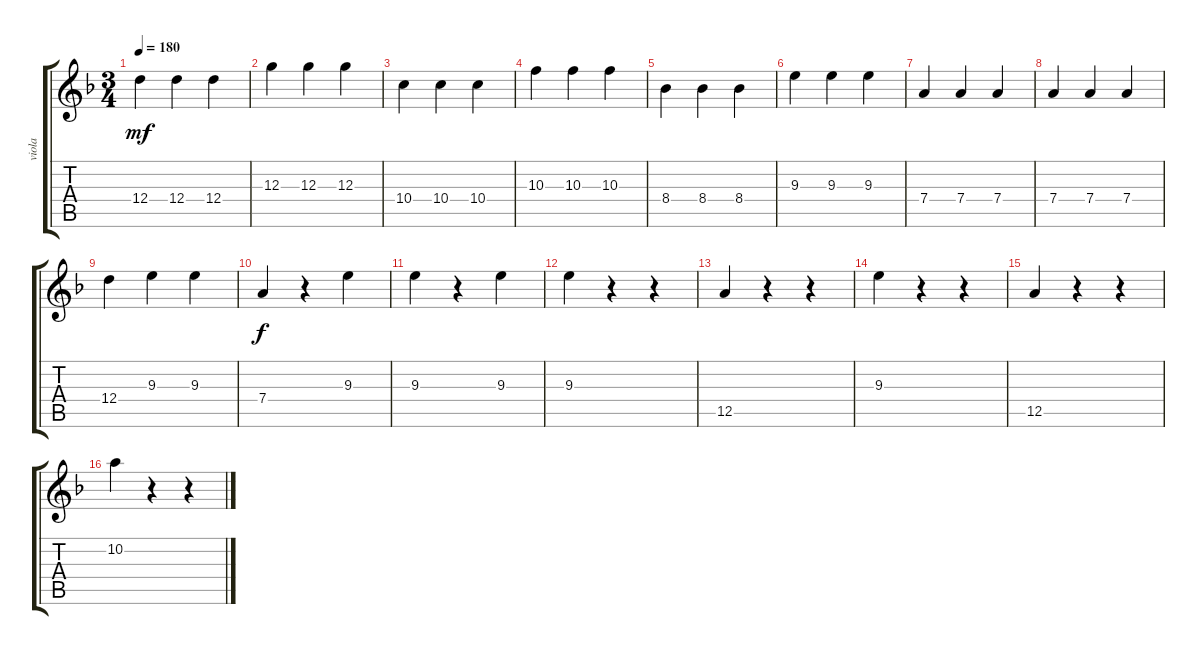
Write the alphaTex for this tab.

\track ("viola" "viola") {instrument distortionguitar}
\staff {score tabs}
\tuning (E4 B3 G3 D3 A2 E2) {hide}
\ts (3 4)
\tempo 180
\clef g2
\ks dminor
12.4.4{dy mf} 12.4.4 12.4.4 |
12.3.4 12.3.4 12.3.4 |
10.4.4 10.4.4 10.4.4 |
10.3.4 10.3.4 10.3.4 |
8.4.4 8.4.4 8.4.4 |
9.3.4 9.3.4 9.3.4 |
7.4.4 7.4.4 7.4.4 |
7.4.4 7.4.4 7.4.4 |
12.4.4 9.3.4 9.3.4 |
7.4.4{dy f} r.4 9.3.4 |
9.3.4 r.4 9.3.4 |
9.3.4 r.4 r.4 |
12.5.4 r.4 r.4 |
9.3.4 r.4 r.4 |
12.5.4 r.4 r.4 |
10.2.4 r.4 r.4
